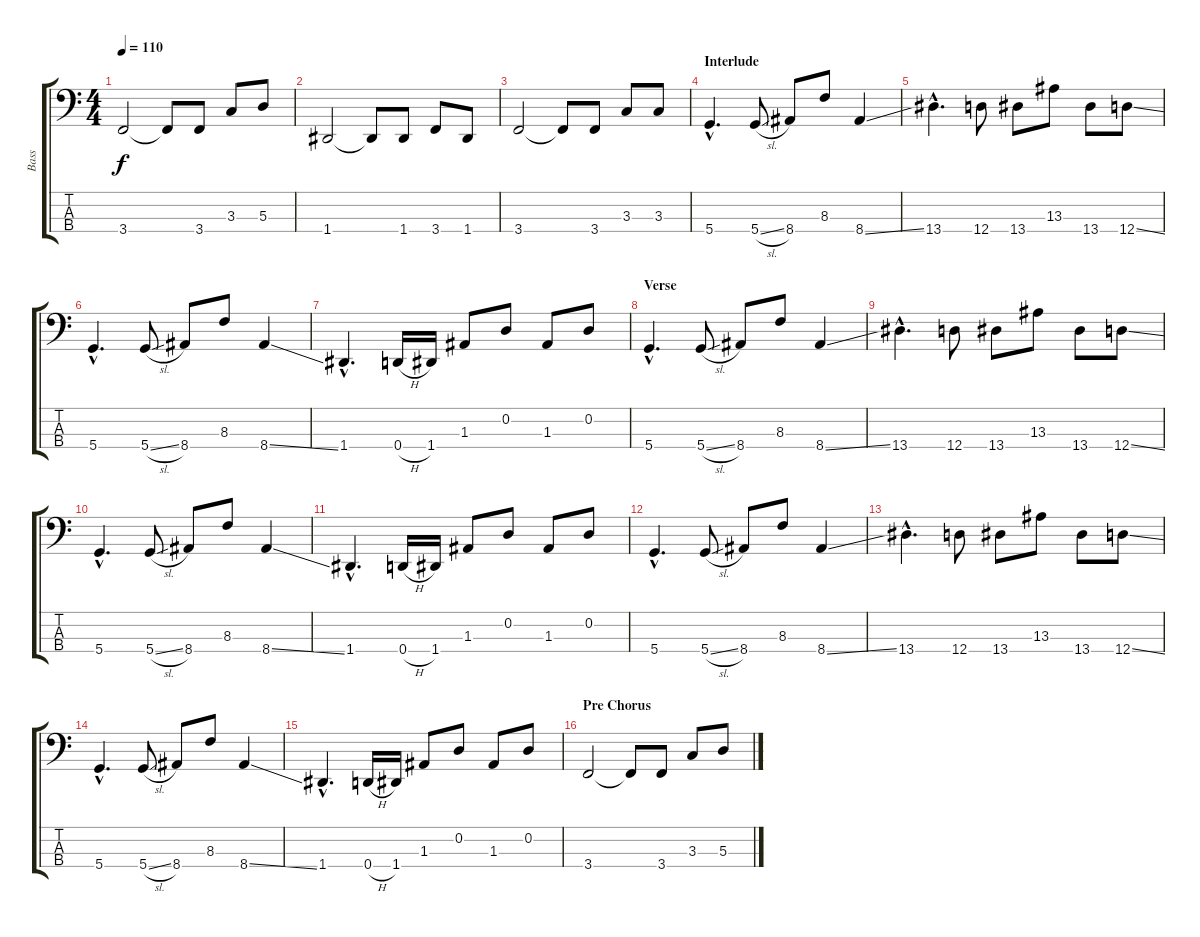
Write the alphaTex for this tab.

\track ("Bass" "Bass") {instrument electricbassfinger}
\staff {score tabs}
\tuning (G2 D2 A1 D1) {hide}
\ts (4 4)
\tempo 110
\clef f4
\ks c
3.4.2{dy f} 3.4{t}.8 3.4.8 3.3.8 5.3.8 |
1.4.2 1.4{t}.8 1.4.8 3.4.8 1.4.8 |
3.4.2 3.4{t}.8 3.4.8 3.3.8 3.3.8 |
\section ("" "Interlude")
5.4{hac}.4{d} 5.4{sl}.8 8.4.8 8.3.8 8.4{ss}.4 |
13.4{hac}.4{d} 12.4.8 13.4.8 13.3.8 13.4.8 12.4{ss}.8 |
5.4{hac}.4{d} 5.4{sl}.8 8.4.8 8.3.8 8.4{ss}.4 |
1.4{hac}.4{d} 0.4{h}.16 1.4.16 1.3.8 0.2.8 1.3.8 0.2.8 |
\section ("" "Verse")
5.4{hac}.4{d} 5.4{sl}.8 8.4.8 8.3.8 8.4{ss}.4 |
13.4{hac}.4{d} 12.4.8 13.4.8 13.3.8 13.4.8 12.4{ss}.8 |
5.4{hac}.4{d} 5.4{sl}.8 8.4.8 8.3.8 8.4{ss}.4 |
1.4{hac}.4{d} 0.4{h}.16 1.4.16 1.3.8 0.2.8 1.3.8 0.2.8 |
5.4{hac}.4{d} 5.4{sl}.8 8.4.8 8.3.8 8.4{ss}.4 |
13.4{hac}.4{d} 12.4.8 13.4.8 13.3.8 13.4.8 12.4{ss}.8 |
5.4{hac}.4{d} 5.4{sl}.8 8.4.8 8.3.8 8.4{ss}.4 |
1.4{hac}.4{d} 0.4{h}.16 1.4.16 1.3.8 0.2.8 1.3.8 0.2.8 |
\section ("" "Pre Chorus")
3.4.2 3.4{t}.8 3.4.8 3.3.8 5.3.8
